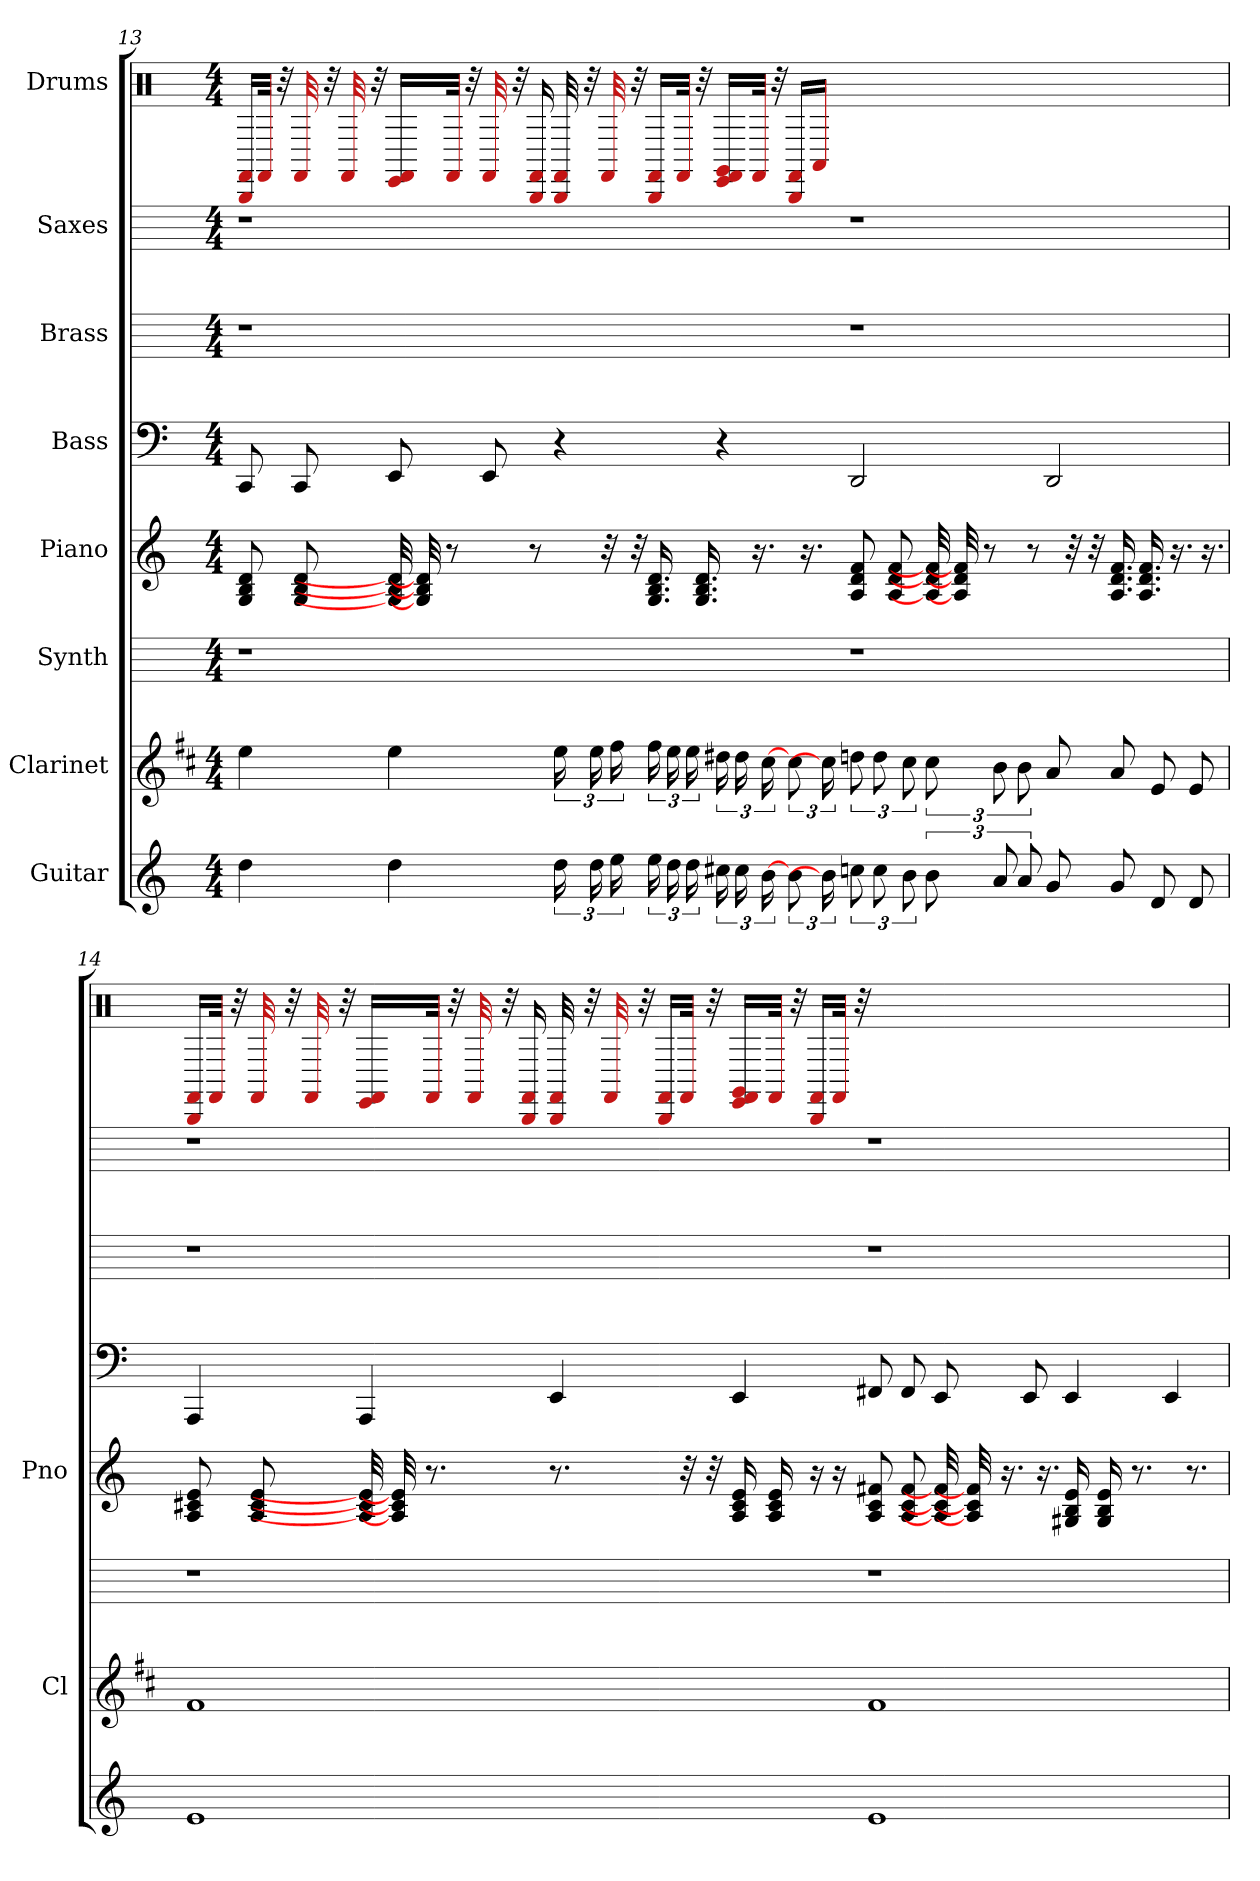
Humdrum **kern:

**kern	**kern	**kern	**kern	**kern	**kern	**kern	**kern
*part8	*part7	*part6	*part5	*part4	*part3	*part2	*part1
*staff8	*staff7	*staff6	*staff5	*staff4	*staff3	*staff2	*staff1
*I"Guitar	*I"Clarinet	*I"Synth	*I"Piano	*I"Bass	*I"Brass	*I"Saxes	*I"Drums
*	*I'Cl	*	*I'Pno	*	*	*	*
*	*	*	*	*	*	*	*clefX
*	*ITrd1c2	*	*	*	*	*ITrd8c14	*
*k[]	*k[]	*k[]	*k[]	*k[]	*k[]	*k[]	*k[]
*M4/4	*M4/4	*M4/4	*M4/4	*M4/4	*M4/4	*M4/4	*M4/4
=13	=13	=13	=13	=13	=13	=13	=13
4dd	4dd	1r	8B 8G 8d	8CC	1r	1r	16BBB/ 16FF#/LL
.	.	.	.	.	.	.	32FF#/JJk
.	.	.	.	.	.	.	32r
.	.	.	8B 8G 8d	8CC	.	.	32FF#
.	.	.	.	.	.	.	32r
.	.	.	.	.	.	.	32FF#
.	.	.	.	.	.	.	32r
4dd	4dd	.	32B] 32G] 32d]	8EE	.	.	16EE/ 16FF#/LL
.	.	.	32B] 32G] 32d]	.	.	.	.
.	.	.	8r	.	.	.	32FF#/JJk
.	.	.	.	.	.	.	32r
.	.	.	.	8EE	.	.	32FF#
.	.	.	.	.	.	.	32r
.	.	.	8r	.	.	.	16BBB 16FF#
24dd	24dd	.	.	4r	.	.	32BBB 32FF#
.	.	.	.	.	.	.	32r
24dd	24dd	.	.	.	.	.	.
.	.	.	32r	.	.	.	32FF#
24ee	24ee	.	.	.	.	.	.
.	.	.	32r	.	.	.	32r
24ee	24ee	.	16.B 16.G 16.d	.	.	.	16BBB/ 16FF#/LL
24dd	24dd	.	.	.	.	.	.
.	.	.	.	.	.	.	32FF#/JJk
24dd	24dd	.	.	.	.	.	.
.	.	.	16.B 16.G 16.d	.	.	.	32r
24cc#	24cc#	.	.	4r	.	.	16EE/ 16FF#/ 16GG/LL
24cc#	24cc#	.	.	.	.	.	.
.	.	.	16.r	.	.	.	32FF#/JJk
[24b	[24b	.	.	.	.	.	.
.	.	.	.	.	.	.	32r
12b	12b	.	.	.	.	.	16BBB/ 16FF#/LL
.	.	.	16.r	.	.	.	.
.	.	.	.	.	.	.	16AA#/JJ
24b]	24b]	.	.	.	.	.	.
12cc	12cc	1r	8f 8d 8A	2DD	1r	1r	1ryy
12cc	12cc	.	.	.	.	.	.
.	.	.	8f 8d 8A	.	.	.	.
12b	12b	.	.	.	.	.	.
12b	12b	.	32f] 32d] 32A]	.	.	.	.
.	.	.	32f] 32d] 32A]	.	.	.	.
.	.	.	8r	.	.	.	.
12a	12a	.	.	.	.	.	.
12a	12a	.	.	.	.	.	.
.	.	.	8r	.	.	.	.
8g	8g	.	.	2DD	.	.	.
.	.	.	32r	.	.	.	.
.	.	.	32r	.	.	.	.
8g	8g	.	16.f 16.d 16.A	.	.	.	.
.	.	.	16.f 16.d 16.A	.	.	.	.
8d	8d	.	.	.	.	.	.
.	.	.	16.r	.	.	.	.
8d	8d	.	.	.	.	.	.
.	.	.	16.r	.	.	.	.
=14	=14	=14	=14	=14	=14	=14	=14
1e	1e	1r	8e 8c# 8A	4AAA	1r	1r	16BBB/ 16FF#/LL
.	.	.	.	.	.	.	32FF#/JJk
.	.	.	.	.	.	.	32r
.	.	.	8e 8c# 8A	.	.	.	32FF#
.	.	.	.	.	.	.	32r
.	.	.	.	.	.	.	32FF#
.	.	.	.	.	.	.	32r
.	.	.	32e] 32c#] 32A]	4AAA	.	.	16EE/ 16FF#/LL
.	.	.	32e] 32c#] 32A]	.	.	.	.
.	.	.	8.r	.	.	.	32FF#/JJk
.	.	.	.	.	.	.	32r
.	.	.	.	.	.	.	32FF#
.	.	.	.	.	.	.	32r
.	.	.	.	.	.	.	16BBB 16FF#
.	.	.	8.r	4EE	.	.	32BBB 32FF#
.	.	.	.	.	.	.	32r
.	.	.	.	.	.	.	32FF#
.	.	.	.	.	.	.	32r
.	.	.	.	.	.	.	16BBB/ 16FF#/LL
.	.	.	32r	.	.	.	32FF#/JJk
.	.	.	32r	.	.	.	32r
.	.	.	16e 16c# 16A	4EE	.	.	16EE/ 16FF#/ 16GG/LL
.	.	.	16e 16c# 16A	.	.	.	32FF#/JJk
.	.	.	.	.	.	.	32r
.	.	.	16r	.	.	.	16BBB/ 16FF#/LL
.	.	.	16r	.	.	.	32FF#/JJk
.	.	.	.	.	.	.	32r
1e	1e	1r	8f# 8c# 8A	8FF#	1r	1r	1ryy
.	.	.	8f# 8c# 8A	8FF#	.	.	.
.	.	.	32f#] 32c#] 32A]	8EE	.	.	.
.	.	.	32f#] 32c#] 32A]	.	.	.	.
.	.	.	16.r	.	.	.	.
.	.	.	.	8EE	.	.	.
.	.	.	16.r	.	.	.	.
.	.	.	16e 16B 16G#	4EE	.	.	.
.	.	.	16e 16B 16G#	.	.	.	.
.	.	.	8.r	.	.	.	.
.	.	.	.	4EE	.	.	.
.	.	.	8.r	.	.	.	.
=	=	=	=	=	=	=	=
*-	*-	*-	*-	*-	*-	*-	*-
